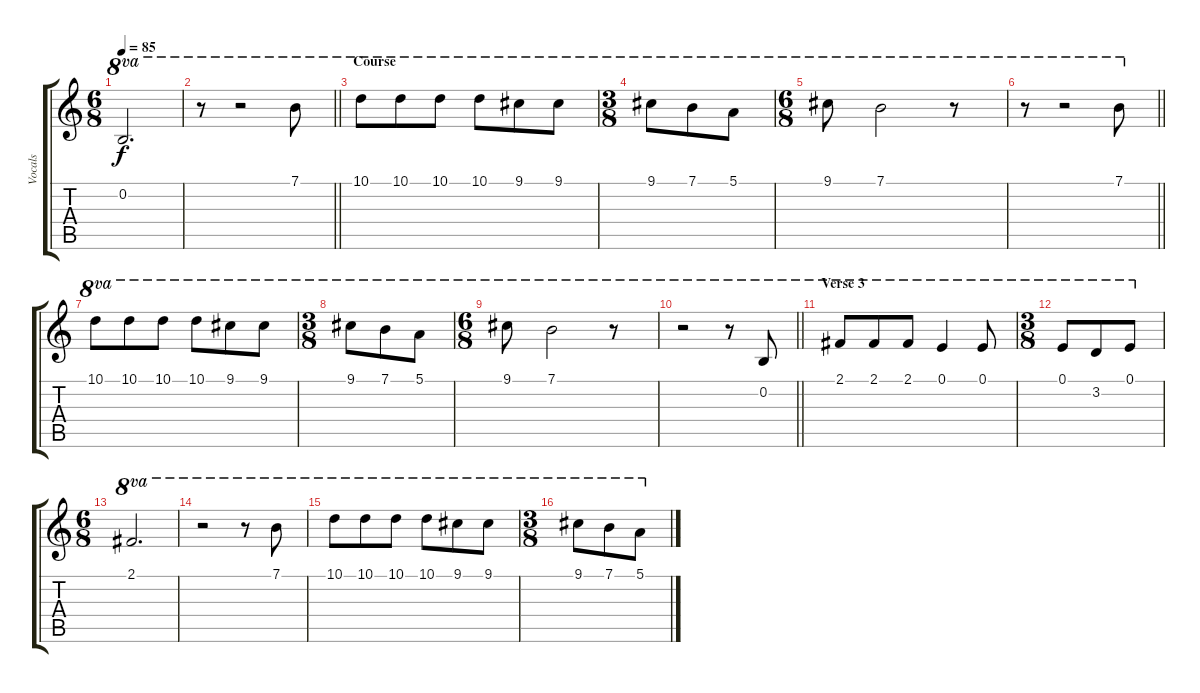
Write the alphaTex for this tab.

\track ("Vocals" "Vocals") {instrument acousticguitarsteel}
\staff {score tabs}
\tuning (E4 B3 G3 D3 A2 E2) {hide}
\ts (6 8)
\tempo 85
\clef g2
\ks c
0.2.2{d ot 8va dy f} |
\barLineRight lightlight
r.8{ot 8va} r.2{ot 8va} 7.1.8{ot 8va} |
\section ("" "Course")
10.1.8{ot 8va} 10.1.8{ot 8va} 10.1.8{ot 8va} 10.1.8{ot 8va} 9.1.8{ot 8va} 9.1.8{ot 8va} |
\ts (3 8)
9.1.8{ot 8va} 7.1.8{ot 8va} 5.1.8{ot 8va} |
\ts (6 8)
9.1.8{ot 8va} 7.1.2{ot 8va} r.8{ot 8va} |
\barLineRight lightlight
r.8{ot 8va} r.2{ot 8va} 7.1.8{ot 8va} |
10.1.8{ot 8va} 10.1.8{ot 8va} 10.1.8{ot 8va} 10.1.8{ot 8va} 9.1.8{ot 8va} 9.1.8{ot 8va} |
\ts (3 8)
9.1.8{ot 8va} 7.1.8{ot 8va} 5.1.8{ot 8va} |
\ts (6 8)
9.1.8{ot 8va} 7.1.2{ot 8va} r.8{ot 8va} |
\barLineRight lightlight
r.2{ot 8va} r.8{ot 8va} 0.2.8{ot 8va} |
\section ("" "Verse 3")
2.1.8{ot 8va} 2.1.8{ot 8va} 2.1.8{ot 8va} 0.1.4{ot 8va} 0.1.8{ot 8va} |
\ts (3 8)
0.1.8{ot 8va} 3.2.8{ot 8va} 0.1.8{ot 8va} |
\ts (6 8)
2.1.2{d ot 8va} |
r.2{ot 8va} r.8{ot 8va} 7.1.8{ot 8va} |
10.1.8{ot 8va} 10.1.8{ot 8va} 10.1.8{ot 8va} 10.1.8{ot 8va} 9.1.8{ot 8va} 9.1.8{ot 8va} |
\ts (3 8)
9.1.8{ot 8va} 7.1.8{ot 8va} 5.1.8{ot 8va}
